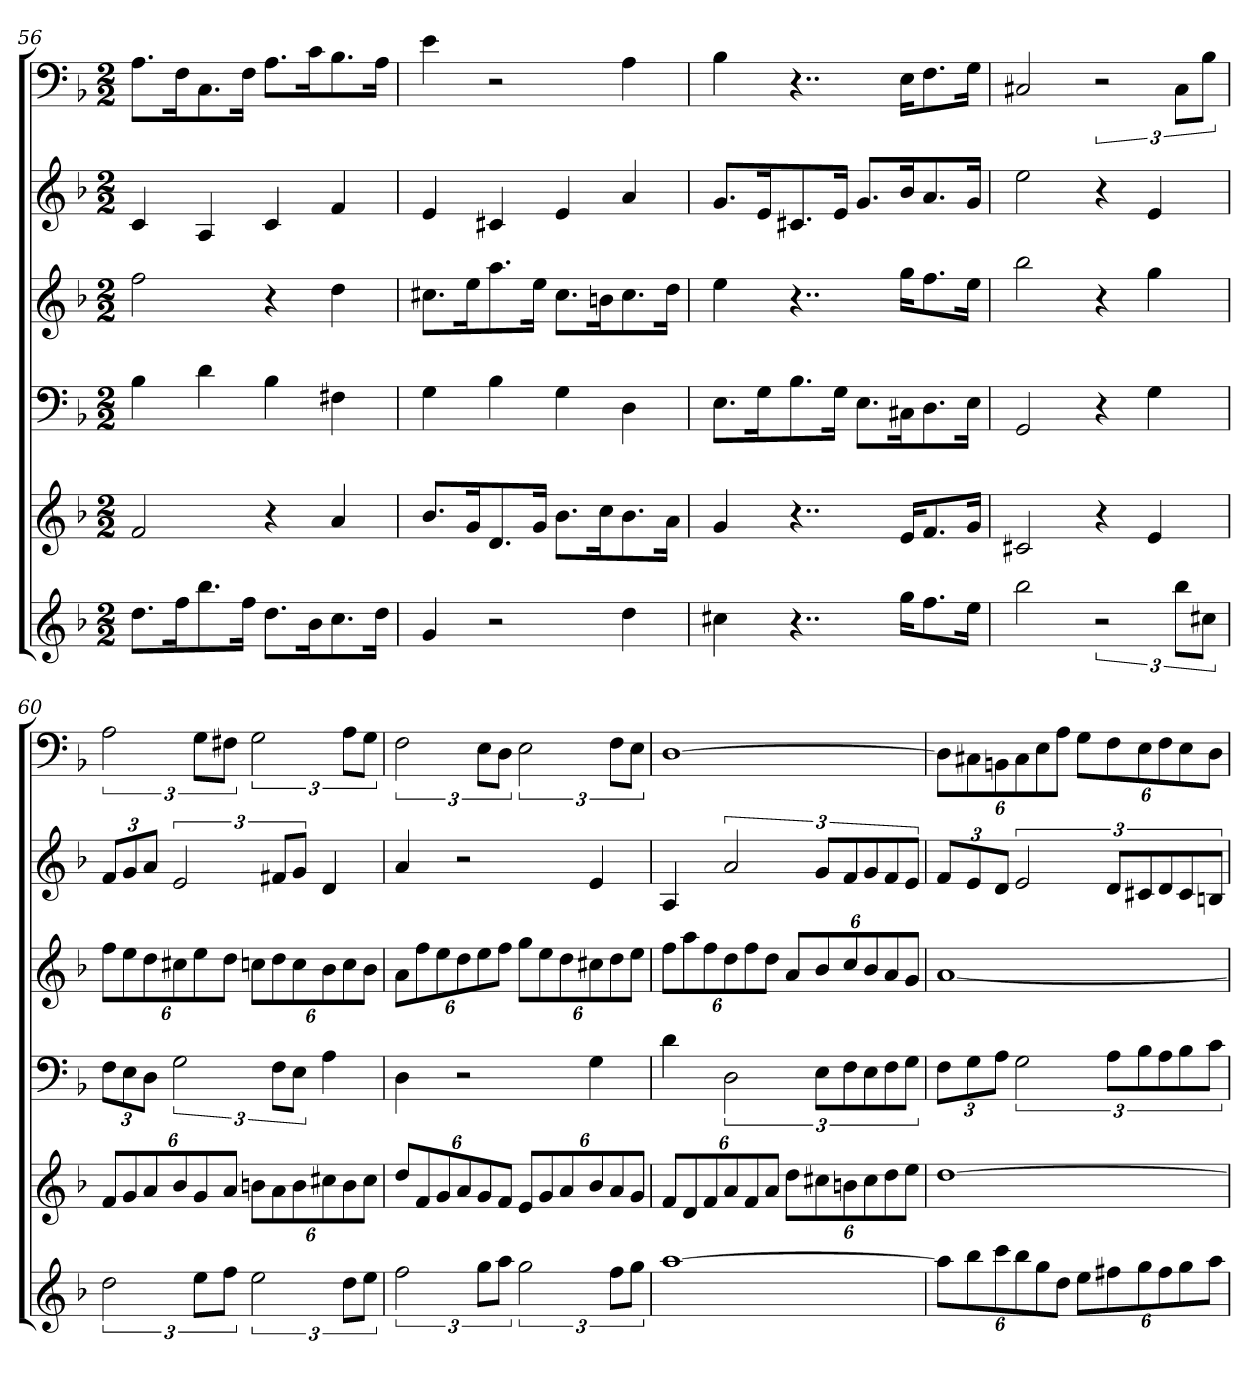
**kern	**kern	**kern	**kern	**kern	**kern
*part6	*part5	*part4	*part3	*part2	*part1
*staff6	*staff5	*staff4	*staff3	*staff2	*staff1
*k[b-]	*k[b-]	*k[b-]	*k[b-]	*k[b-]	*k[b-]
*d:	*d:	*d:	*d:	*d:	*d:
*M2/2	*M2/2	*M2/2	*M2/2	*M2/2	*M2/2
=56	=56	=56	=56	=56	=56
8.ddL	2f	4B-	2ff	4c	8.AL
16ffK	.	.	.	.	16FK
8.bb-	.	4d	.	4A	8.C
16ffJk	.	.	.	.	16FJk
8.ddL	4r	4B-	4r	4c	8.AL
16b-K	.	.	.	.	16cK
8.cc	4a	4F#X	4dd	4f	8.B-
16ddJk	.	.	.	.	16AJk
=57	=57	=57	=57	=57	=57
4g	8.b-L	4G	8.cc#XL	4e	4e
.	16gK	.	16eeK	.	.
2r	8.d	4B-	8.aa	4c#X	2r
.	16gJk	.	16eeJk	.	.
.	8.b-L	4G	8.cc#L	4e	.
.	16ccK	.	16bnK	.	.
4dd	8.b-	4D	8.cc#	4a	4A
.	16aJk	.	16ddJk	.	.
=58	=58	=58	=58	=58	=58
4cc#X	4g	8.EL	4ee	8.gL	4B-
.	.	16GK	.	16eK	.
4..r	4..r	8.B-	4..r	8.c#X	4..r
.	.	16GJk	.	16eJk	.
.	.	8.EL	.	8.gL	.
16ggKL	16eKL	16C#XK	16ggKL	16b-K	16EKL
8.ff	8.f	8.D	8.ff	8.a	8.F
16eeJk	16gJk	16EJk	16eeJk	16gJk	16GJk
=59	=59	=59	=59	=59	=59
2bb-	2c#X	2GG	2bb-	2ee	2C#X
3r	4r	4r	4r	4r	3r
.	4e	4G	4gg	4e	.
12bb-L	.	.	.	.	12C#L
12cc#XJ	.	.	.	.	12B-J
=60	=60	=60	=60	=60	=60
3dd	12fL	12FL	12ffL	12fL	3A
.	12g	12E	12ee	12g	.
.	12a	12DJ	12dd	12aJ	.
.	12b-	3G	12cc#X	3e	.
12eeL	12g	.	12ee	.	12GL
12ffJ	12aJ	.	12ddJ	.	12F#XJ
3ee	12bnL	.	12ccnL	.	3G
.	12a	12FL	12dd	12f#XL	.
.	12b	12EJ	12cc	12gJ	.
.	12cc#X	4A	12b-	4d	.
12ddL	12b	.	12cc	.	12AL
12eeJ	12cc#J	.	12b-J	.	12GJ
=61	=61	=61	=61	=61	=61
3ff	12ddL	4D	12aL	4a	3F
.	12f	.	12ff	.	.
.	12g	.	12ee	.	.
.	12a	2r	12dd	2r	.
12ggL	12g	.	12ee	.	12EL
12aaJ	12fJ	.	12ffJ	.	12DJ
3gg	12eL	.	12ggL	.	3E
.	12g	.	12ee	.	.
.	12a	.	12dd	.	.
.	12b-	4G	12cc#X	4e	.
12ffL	12a	.	12dd	.	12FL
12ggJ	12gJ	.	12eeJ	.	12EJ
=62	=62	=62	=62	=62	=62
[1aa	12fL	4d	12ffL	4A	[1D
.	12d	.	12aa	.	.
.	12f	.	12ff	.	.
.	12a	3D	12dd	3a	.
.	12f	.	12ff	.	.
.	12aJ	.	12ddJ	.	.
.	12ddL	.	12aL	.	.
.	12cc#X	12EL	12b-	12gL	.
.	12bn	12F	12cc	12f	.
.	12cc#	12E	12b-	12g	.
.	12dd	12F	12a	12f	.
.	12eeJ	12GJ	12gJ	12eJ	.
=63	=63	=63	=63	=63	=63
12aaL]	[1dd	12FL	[1a	12fL	12DL]
12bb-	.	12G	.	12e	12C#X
12ccc	.	12AJ	.	12dJ	12BBn
12bb-	.	3G	.	3e	12C#
12gg	.	.	.	.	12E
12ddJ	.	.	.	.	12AJ
12eeL	.	.	.	.	12GL
12ff#X	.	12AL	.	12dL	12F
12gg	.	12B-	.	12c#X	12E
12ff#	.	12A	.	12d	12F
12gg	.	12B-	.	12c#	12E
12aaJ	.	12cJ	.	12BnJ	12DJ
=	=	=	=	=	=
*-	*-	*-	*-	*-	*-
